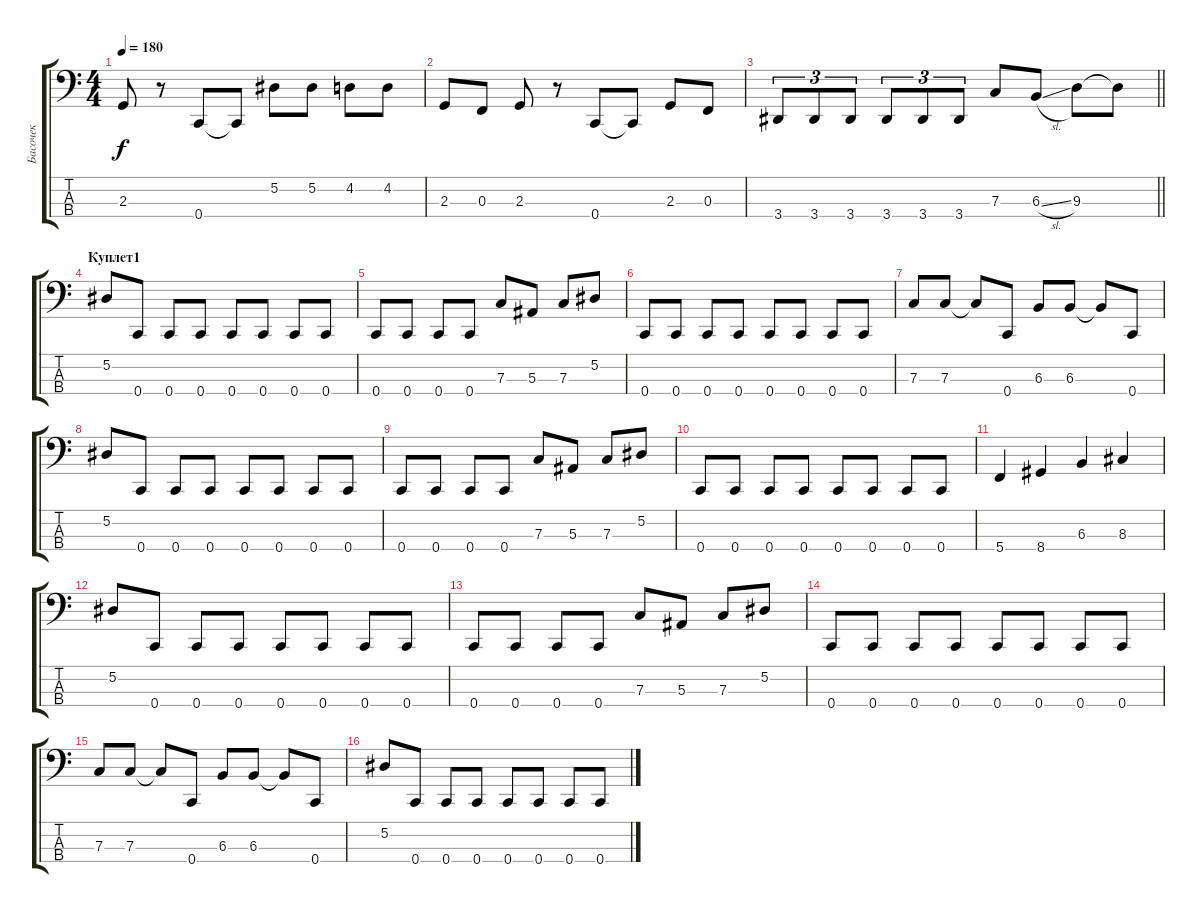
\track ("Басочек" "Басочек") {instrument electricbassfinger}
\staff {score tabs}
\tuning (Eb2 Bb1 F1 C1) {hide}
\ts (4 4)
\tempo 180
\clef f4
\ks c
2.3.8{dy f} r.8 0.4.8 0.4{t}.8 5.2.8 5.2.8 4.2.8 4.2.8 |
2.3.8 0.3.8 2.3.8 r.8 0.4.8 0.4{t}.8 2.3.8 0.3.8 |
\barLineRight lightlight
3.4.8{tu (3 2)} 3.4.8{tu (3 2)} 3.4.8{tu (3 2)} 3.4.8{tu (3 2)} 3.4.8{tu (3 2)} 3.4.8{tu (3 2)} 7.3.8 6.3{sl}.8 9.3.8 9.3{t}.8 |
\section ("" "Куплет1")
5.2.8 0.4.8 0.4.8 0.4.8 0.4.8 0.4.8 0.4.8 0.4.8 |
0.4.8 0.4.8 0.4.8 0.4.8 7.3.8 5.3.8 7.3.8 5.2.8 |
0.4.8 0.4.8 0.4.8 0.4.8 0.4.8 0.4.8 0.4.8 0.4.8 |
7.3.8 7.3.8 7.3{t}.8 0.4.8 6.3.8 6.3.8 6.3{t}.8 0.4.8 |
5.2.8 0.4.8 0.4.8 0.4.8 0.4.8 0.4.8 0.4.8 0.4.8 |
0.4.8 0.4.8 0.4.8 0.4.8 7.3.8 5.3.8 7.3.8 5.2.8 |
0.4.8 0.4.8 0.4.8 0.4.8 0.4.8 0.4.8 0.4.8 0.4.8 |
5.4.4 8.4.4 6.3.4 8.3.4 |
5.2.8 0.4.8 0.4.8 0.4.8 0.4.8 0.4.8 0.4.8 0.4.8 |
0.4.8 0.4.8 0.4.8 0.4.8 7.3.8 5.3.8 7.3.8 5.2.8 |
0.4.8 0.4.8 0.4.8 0.4.8 0.4.8 0.4.8 0.4.8 0.4.8 |
7.3.8 7.3.8 7.3{t}.8 0.4.8 6.3.8 6.3.8 6.3{t}.8 0.4.8 |
5.2.8 0.4.8 0.4.8 0.4.8 0.4.8 0.4.8 0.4.8 0.4.8
